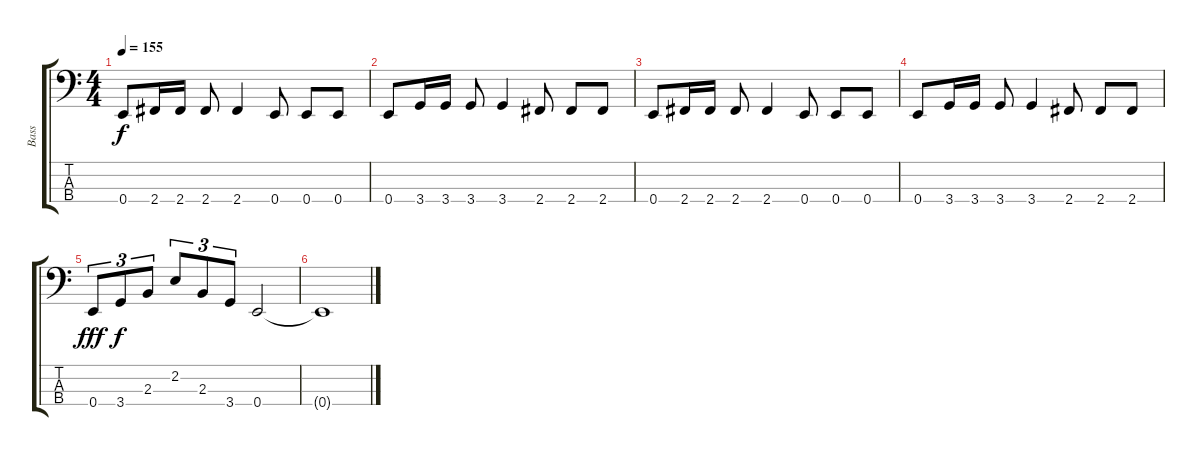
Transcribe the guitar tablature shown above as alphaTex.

\track ("Bass" "Bass") {instrument electricbasspick}
\staff {score tabs}
\tuning (G2 D2 A1 E1) {hide}
\ts (4 4)
\tempo 155
\clef f4
\ks c
0.4.8{dy f} 2.4.16 2.4.16 2.4.8 2.4.4 0.4.8 0.4.8 0.4.8 |
0.4.8 3.4.16 3.4.16 3.4.8 3.4.4 2.4.8 2.4.8 2.4.8 |
0.4.8 2.4.16 2.4.16 2.4.8 2.4.4 0.4.8 0.4.8 0.4.8 |
0.4.8 3.4.16 3.4.16 3.4.8 3.4.4 2.4.8 2.4.8 2.4.8 |
0.4.8{tu (3 2) dy fff} 3.4.8{tu (3 2) dy f} 2.3.8{tu (3 2)} 2.2.8{tu (3 2)} 2.3.8{tu (3 2)} 3.4.8{tu (3 2)} 0.4.2 |
0.4{t}.1
